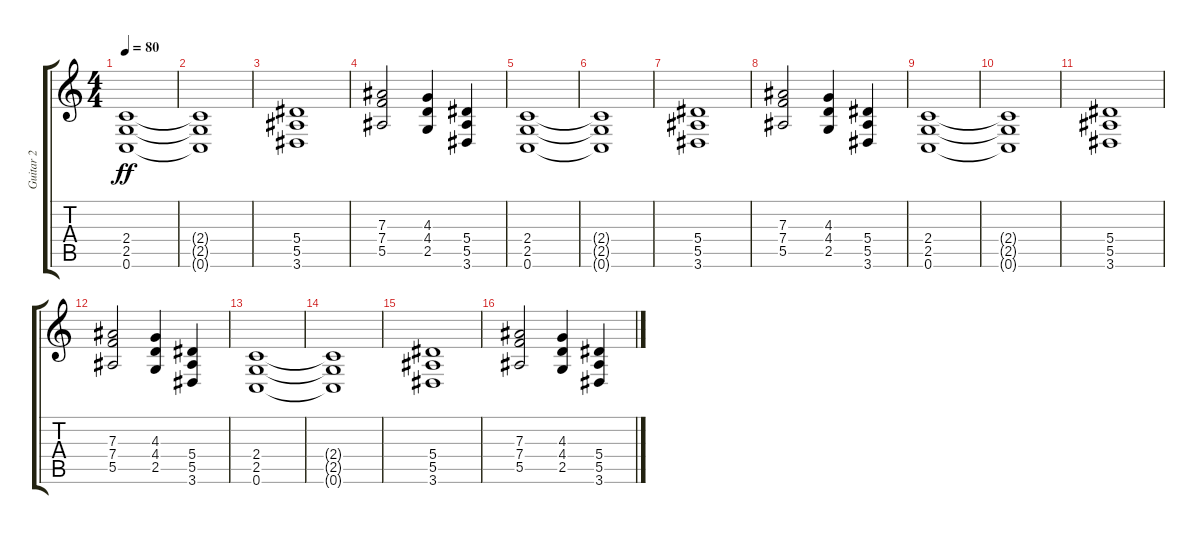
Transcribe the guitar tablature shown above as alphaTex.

\track ("Guitar 2" "Guitar 2") {instrument distortionguitar}
\staff {score tabs}
\tuning (C4 G3 Eb3 Bb2 F2 C2) {hide}
\ts (4 4)
\tempo 80
\clef g2
\ks c
(2.4 2.5 0.6).1{dy ff} |
(2.4{t} 2.5{t} 0.6{t}).1 |
(5.4 5.5 3.6).1 |
(7.3 7.4 5.5).2 (4.3 4.4 2.5).4 (5.4 5.5 3.6).4 |
(2.4 2.5 0.6).1 |
(2.4{t} 2.5{t} 0.6{t}).1 |
(5.4 5.5 3.6).1 |
(7.3 7.4 5.5).2 (4.3 4.4 2.5).4 (5.4 5.5 3.6).4 |
(2.4 2.5 0.6).1 |
(2.4{t} 2.5{t} 0.6{t}).1 |
(5.4 5.5 3.6).1 |
(7.3 7.4 5.5).2 (4.3 4.4 2.5).4 (5.4 5.5 3.6).4 |
(2.4 2.5 0.6).1 |
(2.4{t} 2.5{t} 0.6{t}).1 |
(5.4 5.5 3.6).1 |
(7.3 7.4 5.5).2 (4.3 4.4 2.5).4 (5.4 5.5 3.6).4
